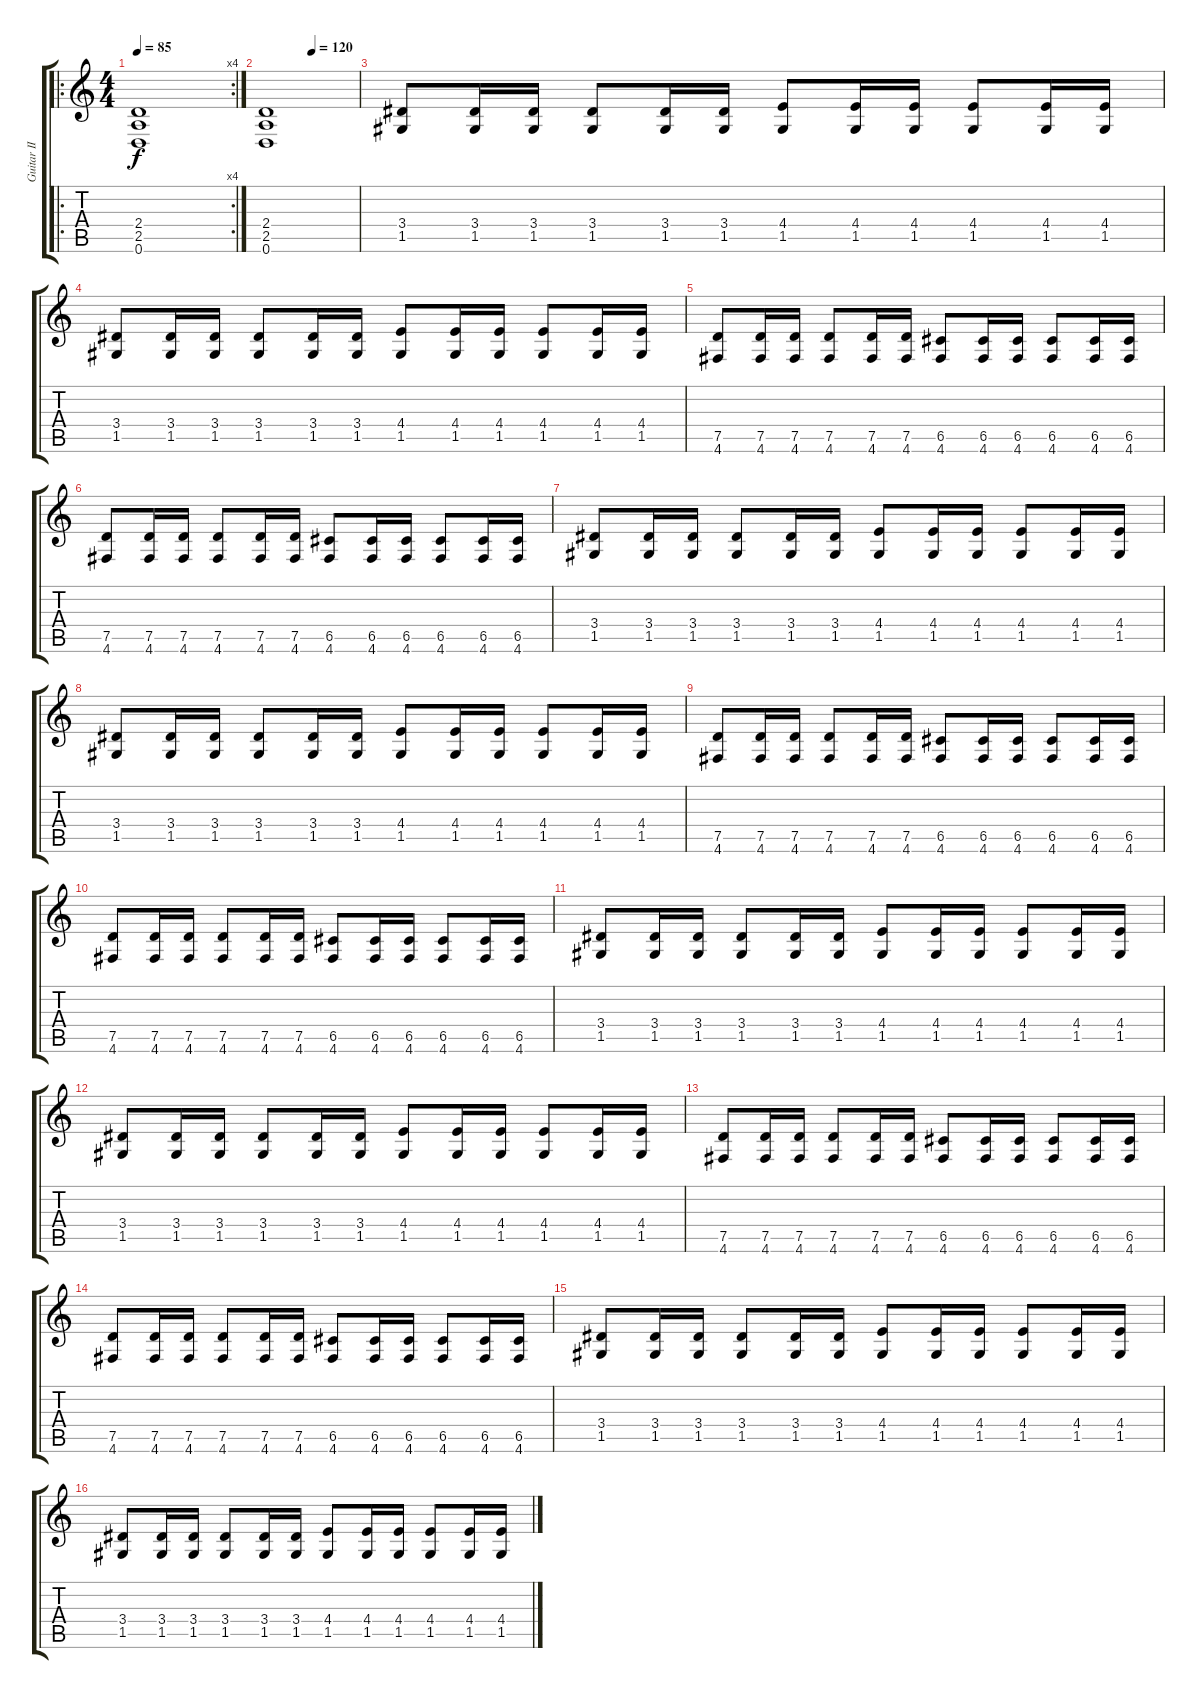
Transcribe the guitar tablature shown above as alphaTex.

\track ("Guitar II" "Guitar II") {instrument distortionguitar}
\staff {score tabs}
\tuning (D4 A3 F3 C3 G2 D2) {hide}
\ro
\rc 4
\ts (4 4)
\tempo 85
\clef g2
\ks c
(2.4 2.5 0.6).1{dy f} |
\tempo (120 0.5)
(2.4 2.5 0.6).1 |
(3.4 1.5).8 (3.4 1.5).16 (3.4 1.5).16 (3.4 1.5).8 (3.4 1.5).16 (3.4 1.5).16 (4.4 1.5).8 (4.4 1.5).16 (4.4 1.5).16 (4.4 1.5).8 (4.4 1.5).16 (4.4 1.5).16 |
(3.4 1.5).8 (3.4 1.5).16 (3.4 1.5).16 (3.4 1.5).8 (3.4 1.5).16 (3.4 1.5).16 (4.4 1.5).8 (4.4 1.5).16 (4.4 1.5).16 (4.4 1.5).8 (4.4 1.5).16 (4.4 1.5).16 |
(7.5 4.6).8 (7.5 4.6).16 (7.5 4.6).16 (7.5 4.6).8 (7.5 4.6).16 (7.5 4.6).16 (6.5 4.6).8 (6.5 4.6).16 (6.5 4.6).16 (6.5 4.6).8 (6.5 4.6).16 (6.5 4.6).16 |
(7.5 4.6).8 (7.5 4.6).16 (7.5 4.6).16 (7.5 4.6).8 (7.5 4.6).16 (7.5 4.6).16 (6.5 4.6).8 (6.5 4.6).16 (6.5 4.6).16 (6.5 4.6).8 (6.5 4.6).16 (6.5 4.6).16 |
(3.4 1.5).8 (3.4 1.5).16 (3.4 1.5).16 (3.4 1.5).8 (3.4 1.5).16 (3.4 1.5).16 (4.4 1.5).8 (4.4 1.5).16 (4.4 1.5).16 (4.4 1.5).8 (4.4 1.5).16 (4.4 1.5).16 |
(3.4 1.5).8 (3.4 1.5).16 (3.4 1.5).16 (3.4 1.5).8 (3.4 1.5).16 (3.4 1.5).16 (4.4 1.5).8 (4.4 1.5).16 (4.4 1.5).16 (4.4 1.5).8 (4.4 1.5).16 (4.4 1.5).16 |
(7.5 4.6).8 (7.5 4.6).16 (7.5 4.6).16 (7.5 4.6).8 (7.5 4.6).16 (7.5 4.6).16 (6.5 4.6).8 (6.5 4.6).16 (6.5 4.6).16 (6.5 4.6).8 (6.5 4.6).16 (6.5 4.6).16 |
(7.5 4.6).8 (7.5 4.6).16 (7.5 4.6).16 (7.5 4.6).8 (7.5 4.6).16 (7.5 4.6).16 (6.5 4.6).8 (6.5 4.6).16 (6.5 4.6).16 (6.5 4.6).8 (6.5 4.6).16 (6.5 4.6).16 |
(3.4 1.5).8 (3.4 1.5).16 (3.4 1.5).16 (3.4 1.5).8 (3.4 1.5).16 (3.4 1.5).16 (4.4 1.5).8 (4.4 1.5).16 (4.4 1.5).16 (4.4 1.5).8 (4.4 1.5).16 (4.4 1.5).16 |
(3.4 1.5).8 (3.4 1.5).16 (3.4 1.5).16 (3.4 1.5).8 (3.4 1.5).16 (3.4 1.5).16 (4.4 1.5).8 (4.4 1.5).16 (4.4 1.5).16 (4.4 1.5).8 (4.4 1.5).16 (4.4 1.5).16 |
(7.5 4.6).8 (7.5 4.6).16 (7.5 4.6).16 (7.5 4.6).8 (7.5 4.6).16 (7.5 4.6).16 (6.5 4.6).8 (6.5 4.6).16 (6.5 4.6).16 (6.5 4.6).8 (6.5 4.6).16 (6.5 4.6).16 |
(7.5 4.6).8 (7.5 4.6).16 (7.5 4.6).16 (7.5 4.6).8 (7.5 4.6).16 (7.5 4.6).16 (6.5 4.6).8 (6.5 4.6).16 (6.5 4.6).16 (6.5 4.6).8 (6.5 4.6).16 (6.5 4.6).16 |
(3.4 1.5).8 (3.4 1.5).16 (3.4 1.5).16 (3.4 1.5).8 (3.4 1.5).16 (3.4 1.5).16 (4.4 1.5).8 (4.4 1.5).16 (4.4 1.5).16 (4.4 1.5).8 (4.4 1.5).16 (4.4 1.5).16 |
(3.4 1.5).8 (3.4 1.5).16 (3.4 1.5).16 (3.4 1.5).8 (3.4 1.5).16 (3.4 1.5).16 (4.4 1.5).8 (4.4 1.5).16 (4.4 1.5).16 (4.4 1.5).8 (4.4 1.5).16 (4.4 1.5).16
